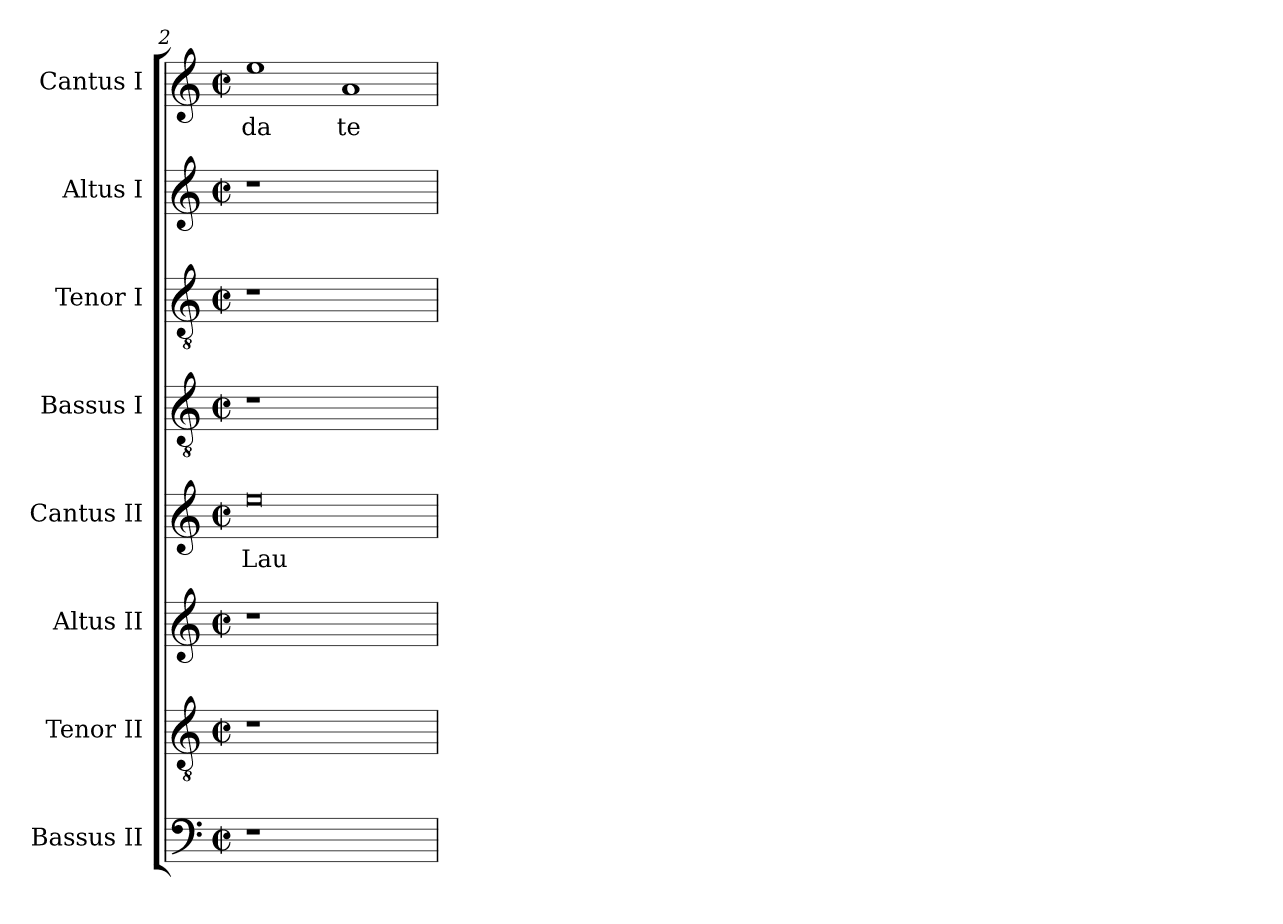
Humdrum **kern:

**kern	**kern	**kern	**kern	**text	**kern	**kern	**kern	**kern	**text
*part8	*part7	*part6	*part5	*part5	*part4	*part3	*part2	*part1	*part1
*staff8	*staff7	*staff6	*staff5	*staff5	*staff4	*staff3	*staff2	*staff1	*staff1
*I"Bassus II	*I"Tenor II	*I"Altus II	*I"Cantus II	*	*I"Bassus I	*I"Tenor I	*I"Altus I	*I"Cantus I	*
*clefF4	*clefGv2	*clefG2	*clefG2	*	*clefGv2	*clefGv2	*clefG2	*clefG2	*
*M2/2	*M2/2	*M2/2	*M2/2	*	*M2/2	*M2/2	*M2/2	*M2/2	*
*met(c|)	*met(c|)	*met(c|)	*met(c|)	*	*met(c|)	*met(c|)	*met(c|)	*met(c|)	*
=2	=2	=2	=2	=2	=2	=2	=2	=2	=2
!	!	!	!	!LO:LY:b:cj	!	!	!	!	!LO:LY:b:cj
1r	1r	1r	0ee	Lau	1r	1r	1r	1ee	da
!	!	!	!	!	!	!	!	!	!LO:LY:b:cj
1ryy	1ryy	1ryy	.	.	1ryy	1ryy	1ryy	1a	te
=	=	=	=	=	=	=	=	=	=
*-	*-	*-	*-	*-	*-	*-	*-	*-	*-
